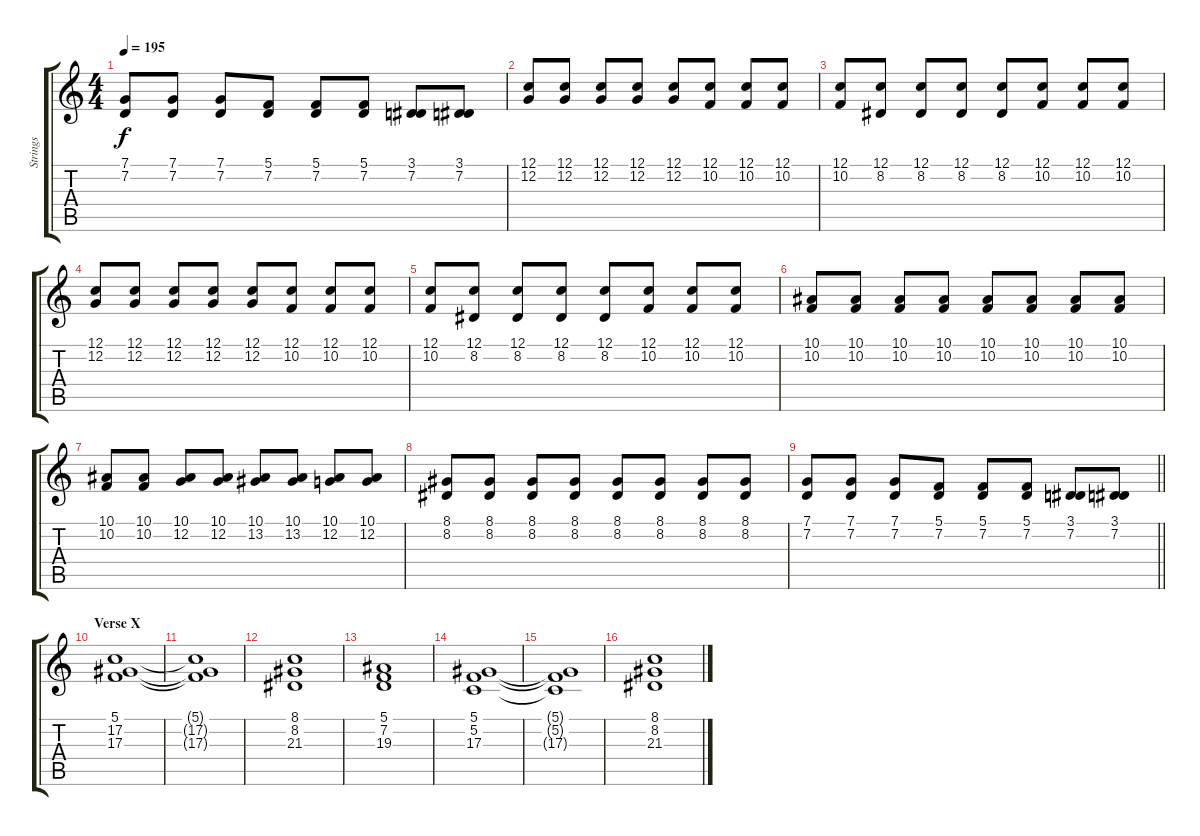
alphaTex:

\track ("Strings" "Strings") {instrument stringensemble1}
\staff {score tabs}
\tuning (C4 G3 Eb3 Bb2 F2 C2) {hide}
\ts (4 4)
\tempo 195
\clef g2
\ks c
(7.1 7.2).8{dy f} (7.1 7.2).8 (7.1 7.2).8 (5.1 7.2).8 (5.1 7.2).8 (5.1 7.2).8 (3.1 7.2).8 (3.1 7.2).8 |
(12.1 12.2).8 (12.1 12.2).8 (12.1 12.2).8 (12.1 12.2).8 (12.1 12.2).8 (12.1 10.2).8 (12.1 10.2).8 (12.1 10.2).8 |
(12.1 10.2).8 (12.1 8.2).8 (12.1 8.2).8 (12.1 8.2).8 (12.1 8.2).8 (12.1 10.2).8 (12.1 10.2).8 (12.1 10.2).8 |
(12.1 12.2).8 (12.1 12.2).8 (12.1 12.2).8 (12.1 12.2).8 (12.1 12.2).8 (12.1 10.2).8 (12.1 10.2).8 (12.1 10.2).8 |
(12.1 10.2).8 (12.1 8.2).8 (12.1 8.2).8 (12.1 8.2).8 (12.1 8.2).8 (12.1 10.2).8 (12.1 10.2).8 (12.1 10.2).8 |
(10.1 10.2).8 (10.1 10.2).8 (10.1 10.2).8 (10.1 10.2).8 (10.1 10.2).8 (10.1 10.2).8 (10.1 10.2).8 (10.1 10.2).8 |
(10.1 10.2).8 (10.1 10.2).8 (10.1 12.2).8 (10.1 12.2).8 (10.1 13.2).8 (10.1 13.2).8 (10.1 12.2).8 (10.1 12.2).8 |
(8.1 8.2).8 (8.1 8.2).8 (8.1 8.2).8 (8.1 8.2).8 (8.1 8.2).8 (8.1 8.2).8 (8.1 8.2).8 (8.1 8.2).8 |
\barLineRight lightlight
(7.1 7.2).8 (7.1 7.2).8 (7.1 7.2).8 (5.1 7.2).8 (5.1 7.2).8 (5.1 7.2).8 (3.1 7.2).8 (3.1 7.2).8 |
\section ("" "Verse X")
(5.1 17.2 17.3).1 |
(5.1{t} 17.2{t} 17.3{t}).1 |
(8.1 8.2 21.3).1 |
(5.1 7.2 19.3).1 |
(5.1 5.2 17.3).1 |
(5.1{t} 5.2{t} 17.3{t}).1 |
(8.1 8.2 21.3).1
